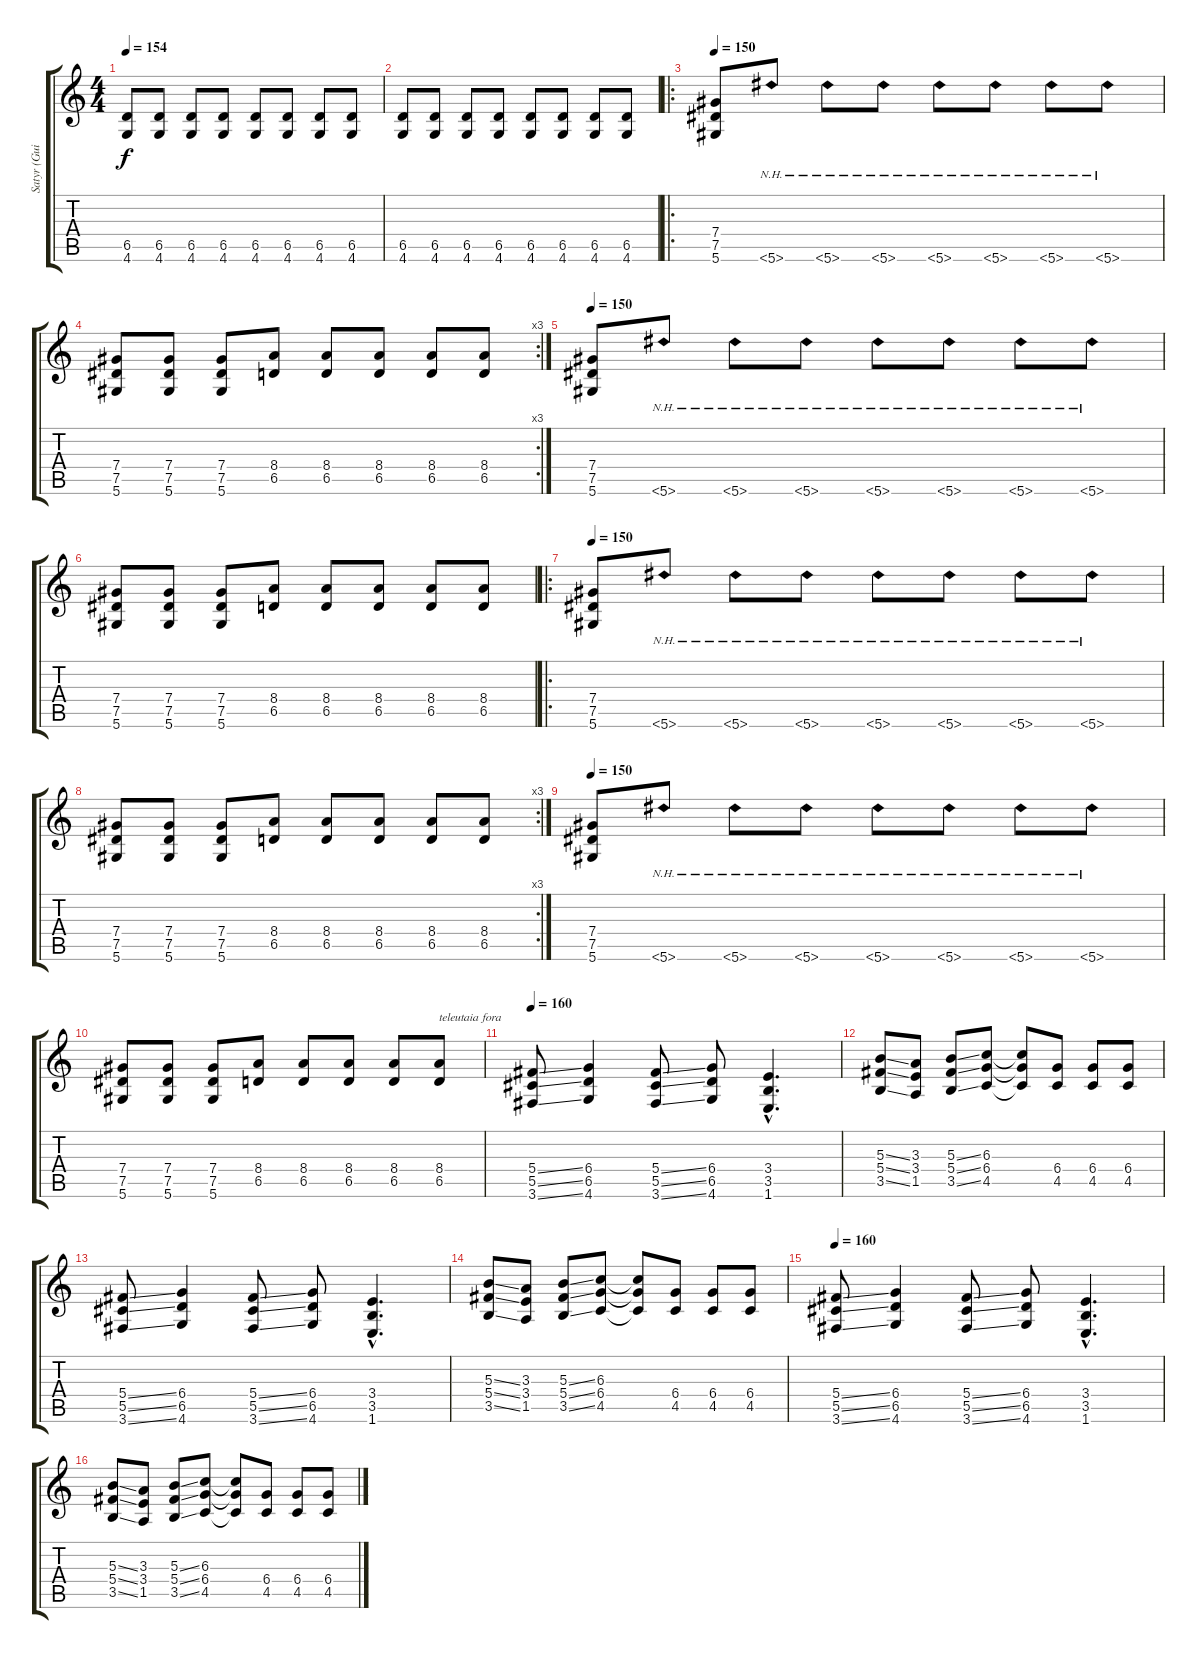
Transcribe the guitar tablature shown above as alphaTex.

\track ("Satyr (Guitar)" "Satyr (Gui") {instrument distortionguitar}
\staff {score tabs}
\tuning (Eb4 Bb3 Gb3 Db3 Ab2 Eb2) {hide}
\ts (4 4)
\tempo 154
\clef g2
\ks c
(6.5 4.6).8{dy f} (6.5 4.6).8 (6.5 4.6).8 (6.5 4.6).8 (6.5 4.6).8 (6.5 4.6).8 (6.5 4.6).8 (6.5 4.6).8 |
(6.5 4.6).8 (6.5 4.6).8 (6.5 4.6).8 (6.5 4.6).8 (6.5 4.6).8 (6.5 4.6).8 (6.5 4.6).8 (6.5 4.6).8 |
\ro
\tempo 150
(7.4 7.5 5.6).8 5.6{nh}.8 5.6{nh}.8 5.6{nh}.8 5.6{nh}.8 5.6{nh}.8 5.6{nh}.8 5.6{nh}.8 |
\rc 3
(7.4 7.5 5.6).8 (7.4 7.5 5.6).8 (7.4 7.5 5.6).8 (8.4 6.5).8 (8.4 6.5).8 (8.4 6.5).8 (8.4 6.5).8 (8.4 6.5).8 |
\tempo 150
(7.4 7.5 5.6).8 5.6{nh}.8 5.6{nh}.8 5.6{nh}.8 5.6{nh}.8 5.6{nh}.8 5.6{nh}.8 5.6{nh}.8 |
(7.4 7.5 5.6).8 (7.4 7.5 5.6).8 (7.4 7.5 5.6).8 (8.4 6.5).8 (8.4 6.5).8 (8.4 6.5).8 (8.4 6.5).8 (8.4 6.5).8 |
\ro
\tempo 150
(7.4 7.5 5.6).8 5.6{nh}.8 5.6{nh}.8 5.6{nh}.8 5.6{nh}.8 5.6{nh}.8 5.6{nh}.8 5.6{nh}.8 |
\rc 3
(7.4 7.5 5.6).8 (7.4 7.5 5.6).8 (7.4 7.5 5.6).8 (8.4 6.5).8 (8.4 6.5).8 (8.4 6.5).8 (8.4 6.5).8 (8.4 6.5).8 |
\tempo 150
(7.4 7.5 5.6).8 5.6{nh}.8 5.6{nh}.8 5.6{nh}.8 5.6{nh}.8 5.6{nh}.8 5.6{nh}.8 5.6{nh}.8 |
(7.4 7.5 5.6).8 (7.4 7.5 5.6).8 (7.4 7.5 5.6).8 (8.4 6.5).8 (8.4 6.5).8 (8.4 6.5).8 (8.4 6.5).8 (8.4 6.5).8{txt "teleutaia fora"} |
\tempo 160
(5.4{ss} 5.5{ss} 3.6{ss}).8 (6.4 6.5 4.6).4 (5.4{ss} 5.5{ss} 3.6{ss}).8 (6.4 6.5 4.6).8 (3.4{hac} 3.5{hac} 1.6{hac}).4{d} |
(5.3{ss} 5.4{ss} 3.5{ss}).8 (3.3 3.4 1.5).8 (5.3{ss} 5.4{ss} 3.5{ss}).8 (6.3 6.4 4.5).8 (6.3{t} 6.4{t} 4.5{t}).8 (6.4 4.5).8 (6.4 4.5).8 (6.4 4.5).8 |
(5.4{ss} 5.5{ss} 3.6{ss}).8 (6.4 6.5 4.6).4 (5.4{ss} 5.5{ss} 3.6{ss}).8 (6.4 6.5 4.6).8 (3.4{hac} 3.5{hac} 1.6{hac}).4{d} |
(5.3{ss} 5.4{ss} 3.5{ss}).8 (3.3 3.4 1.5).8 (5.3{ss} 5.4{ss} 3.5{ss}).8 (6.3 6.4 4.5).8 (6.3{t} 6.4{t} 4.5{t}).8 (6.4 4.5).8 (6.4 4.5).8 (6.4 4.5).8 |
\tempo 160
(5.4{ss} 5.5{ss} 3.6{ss}).8 (6.4 6.5 4.6).4 (5.4{ss} 5.5{ss} 3.6{ss}).8 (6.4 6.5 4.6).8 (3.4{hac} 3.5{hac} 1.6{hac}).4{d} |
(5.3{ss} 5.4{ss} 3.5{ss}).8 (3.3 3.4 1.5).8 (5.3{ss} 5.4{ss} 3.5{ss}).8 (6.3 6.4 4.5).8 (6.3{t} 6.4{t} 4.5{t}).8 (6.4 4.5).8 (6.4 4.5).8 (6.4 4.5).8
